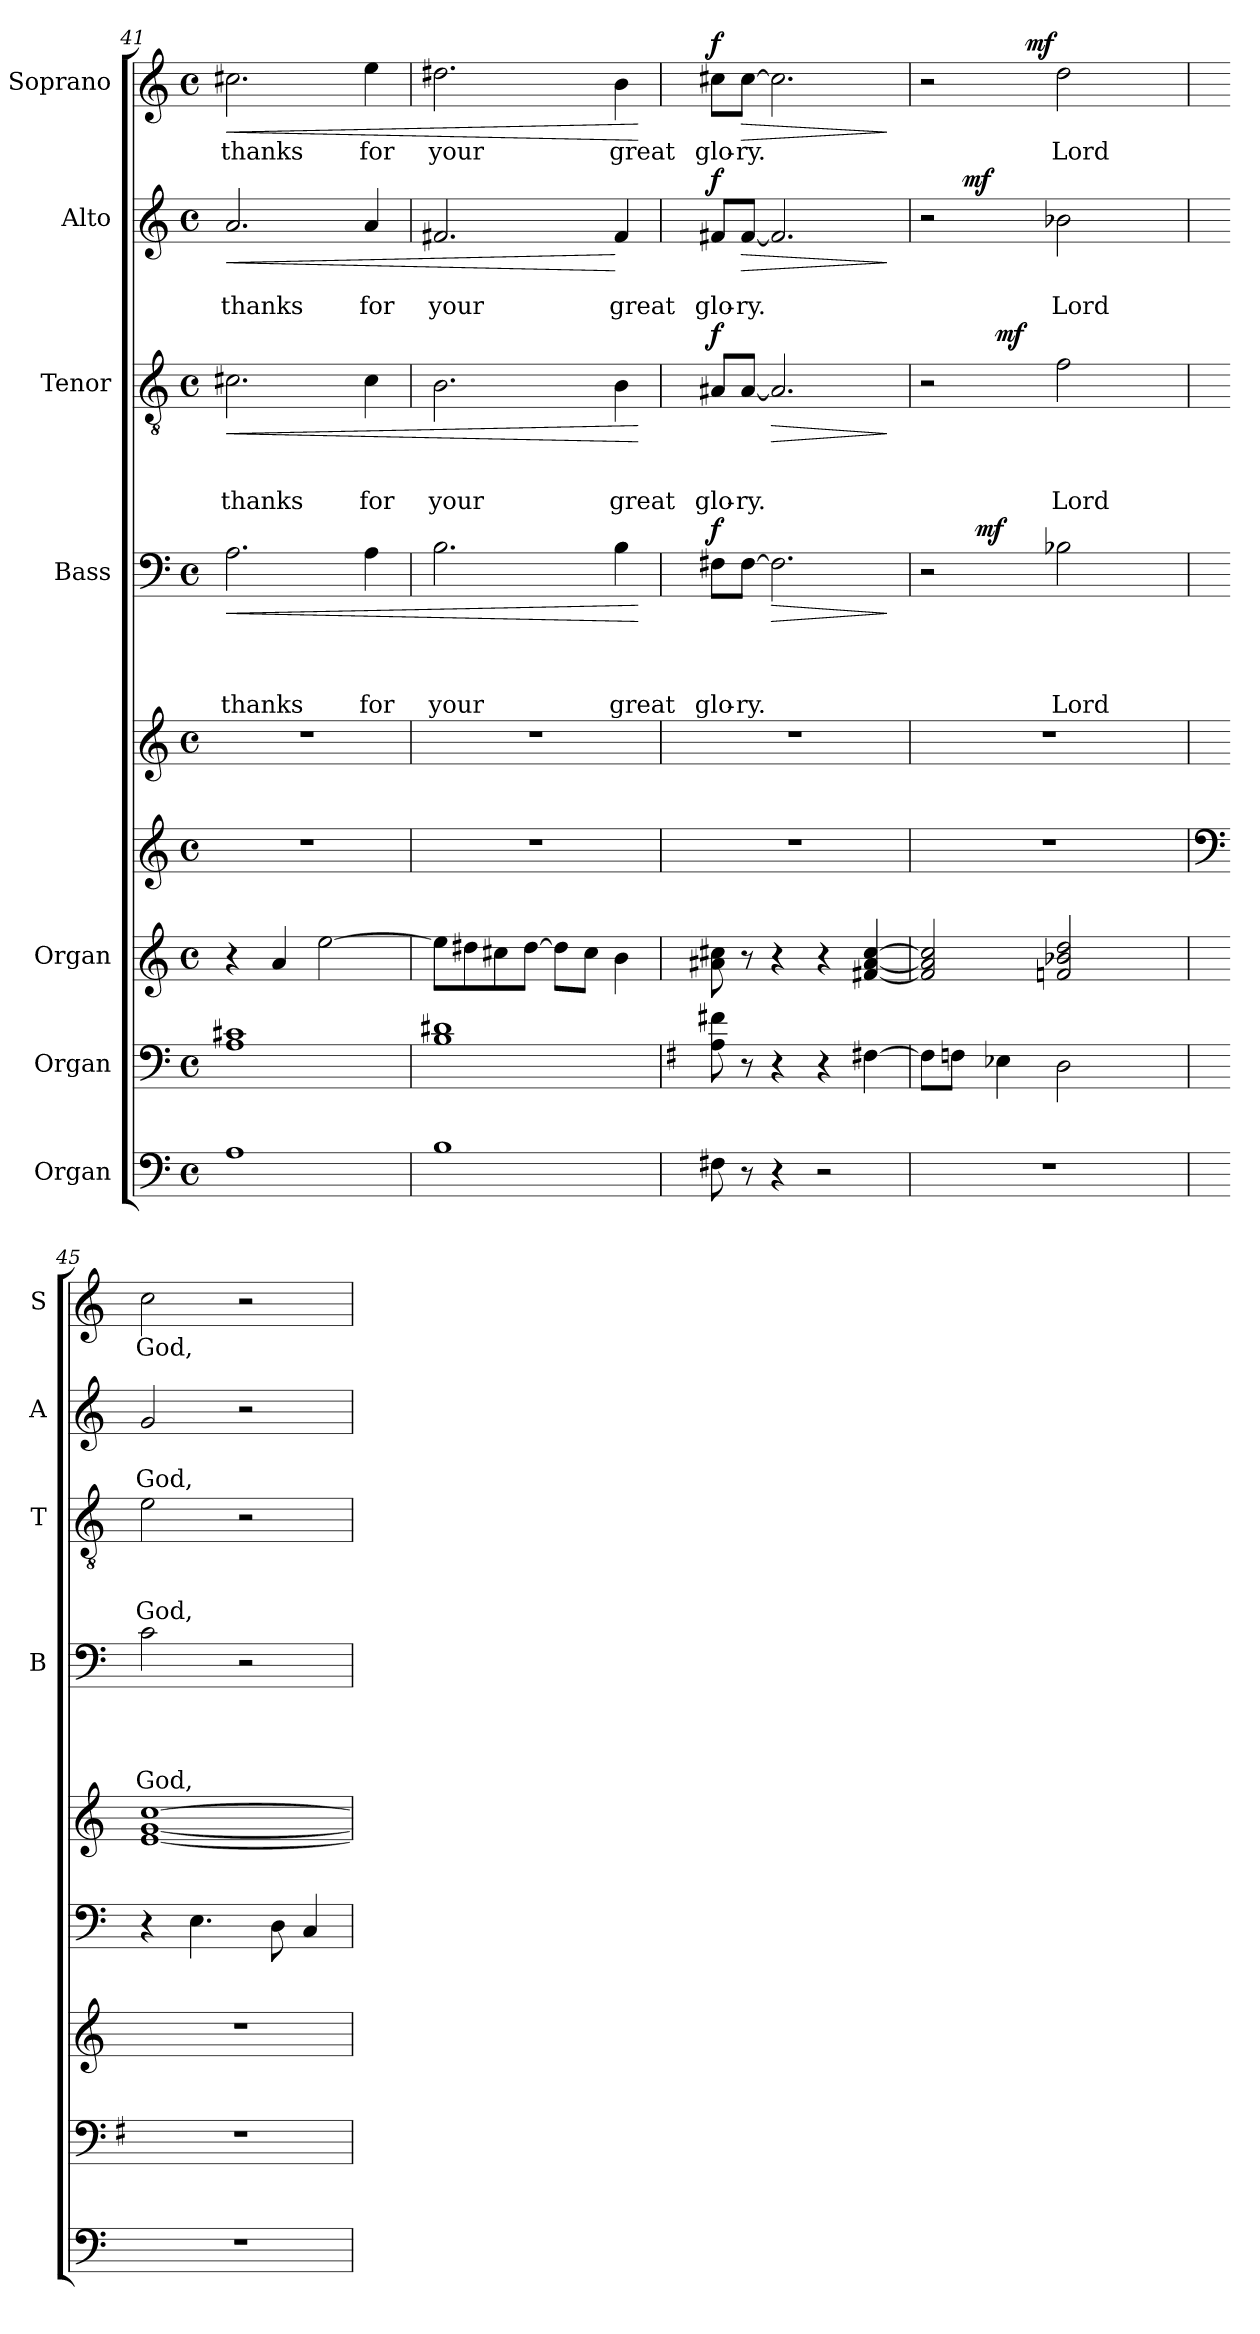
**kern	**kern	**kern	**kern	**kern	**kern	**text	**text	**text	**text	**dynam	**kern	**text	**text	**text	**dynam	**kern	**text	**text	**dynam	**kern	**text	**dynam
*part9	*part8	*part7	*part6	*part5	*part4	*part4	*part4	*part4	*part4	*part4	*part3	*part3	*part3	*part3	*part3	*part2	*part2	*part2	*part2	*part1	*part1	*part1
*staff9	*staff8	*staff7	*staff6	*staff5	*staff4	*staff4	*staff4	*staff4	*staff4	*staff4	*staff3	*staff3	*staff3	*staff3	*staff3	*staff2	*staff2	*staff2	*staff2	*staff1	*staff1	*staff1
*I"Organ	*I"Organ	*I"Organ	*	*	*I"Bass	*	*	*	*	*	*I"Tenor	*	*	*	*	*I"Alto	*	*	*	*I"Soprano	*	*
*	*	*	*	*	*I'B	*	*	*	*	*	*I'T	*	*	*	*	*I'A	*	*	*	*I'S	*	*
*clefF4	*clefF4	*clefG2	*clefG2	*clefG2	*clefF4	*	*	*	*	*	*clefGv2	*	*	*	*	*clefG2	*	*	*	*clefG2	*	*
*k[]	*k[]	*k[]	*k[]	*k[]	*k[]	*	*	*	*	*	*k[]	*	*	*	*	*k[]	*	*	*	*k[]	*	*
*C:	*C:	*C:	*C:	*C:	*C:	*	*	*	*	*	*C:	*	*	*	*	*C:	*	*	*	*C:	*	*
*M4/4	*M4/4	*M4/4	*M4/4	*M4/4	*M4/4	*	*	*	*	*	*M4/4	*	*	*	*	*M4/4	*	*	*	*M4/4	*	*
*met(c)	*met(c)	*met(c)	*met(c)	*met(c)	*met(c)	*	*	*	*	*	*met(c)	*	*	*	*	*met(c)	*	*	*	*met(c)	*	*
=41	=41	=41	=41	=41	=41	=41	=41	=41	=41	=41	=41	=41	=41	=41	=41	=41	=41	=41	=41	=41	=41	=41
!	!	!	!	!	!	!	!	!	!LO:LY:b	!LO:HP:b	!	!	!	!LO:LY:b	!LO:HP:b	!	!	!LO:LY:b	!LO:HP:b	!	!LO:LY:b	!LO:HP:b
1A	1A 1c#X	4r	1r	1r	2.A\	.	.	.	thanks	<	2.c#X\	.	.	thanks	<	2.a/	.	thanks	<	2.cc#X\	thanks	<
.	.	4a/	.	.	.	.	.	.	.	.	.	.	.	.	.	.	.	.	.	.	.	.
.	.	[>2ee\	.	.	.	.	.	.	.	.	.	.	.	.	.	.	.	.	.	.	.	.
!	!	!	!	!	!	!	!	!	!LO:LY:b	!	!	!	!	!LO:LY:b	!	!	!	!LO:LY:b	!	!	!LO:LY:b	!
.	.	.	.	.	4A\	.	.	.	for	.	4c#\	.	.	for	.	4a/	.	for	.	4ee\	for	.
=42	=42	=42	=42	=42	=42	=42	=42	=42	=42	=42	=42	=42	=42	=42	=42	=42	=42	=42	=42	=42	=42	=42
!	!	!	!	!	!	!	!	!	!LO:LY:b	!	!	!	!	!LO:LY:b	!	!	!	!LO:LY:b	!	!	!LO:LY:b	!
1B	1B 1d#X	8ee\L]	1r	1r	2.B\	.	.	.	your	.	2.B\	.	.	your	.	2.f#X/	.	your	.	2.dd#X\	your	.
.	.	8dd#X\	.	.	.	.	.	.	.	.	.	.	.	.	.	.	.	.	.	.	.	.
.	.	8cc#X\	.	.	.	.	.	.	.	.	.	.	.	.	.	.	.	.	.	.	.	.
.	.	[>8dd#\J	.	.	.	.	.	.	.	.	.	.	.	.	.	.	.	.	.	.	.	.
.	.	8dd#\L]	.	.	.	.	.	.	.	.	.	.	.	.	.	.	.	.	.	.	.	.
.	.	8cc#\J	.	.	.	.	.	.	.	.	.	.	.	.	.	.	.	.	.	.	.	.
!	!	!	!	!	!	!	!	!	!LO:LY:b	!	!	!	!	!LO:LY:b	!	!	!	!LO:LY:b	!	!	!LO:LY:b	!
.	.	4b\	.	.	4B\	.	.	.	great	.	4B\	.	.	great	.	4f#/	.	great	[	4b\	great	.
.	.	.	.	.	.	.	.	.	.	[	.	.	.	.	[	.	.	.	.	.	.	[
=43	=43	=43	=43	=43	=43	=43	=43	=43	=43	=43	=43	=43	=43	=43	=43	=43	=43	=43	=43	=43	=43	=43
*	*k[f#]	*	*	*	*	*	*	*	*	*	*	*	*	*	*	*	*	*	*	*	*	*
*	*G:	*	*	*	*	*	*	*	*	*	*	*	*	*	*	*	*	*	*	*	*	*
!	!	!	!	!	!	!	!	!	!LO:LY:b	!LO:DY:b	!	!	!	!LO:LY:b	!LO:DY:b	!	!	!LO:LY:b	!LO:DY:b	!	!LO:LY:b	!LO:DY:a
8F#X\	8A\ 8f#X\	8a#X\ 8cc#X\	1r	1r	8F#X\L	.	.	.	glo-	f	8A#X/L	.	.	glo-	f	8f#X/L	.	glo-	f	8cc#X\L	glo-	f
!	!	!	!	!	!	!	!	!	!LO:LY:b:rj	!	!	!	!	!LO:LY:b:rj	!	!	!	!LO:LY:b:rj	!LO:HP:b	!	!LO:LY:b:rj	!LO:HP:b
8r	8r	8r	.	.	[>8F#\J	.	.	.	-ry.	.	[<8A#/J	.	.	-ry.	.	[<8f#/J	.	-ry.	>	[>8cc#\J	-ry.	>
!	!	!	!	!	!	!	!	!	!	!LO:HP:b	!	!	!	!	!LO:HP:b	!	!	!	!	!	!	!
4r	4r	4r	.	.	2.F#\]	.	.	.	.	>	2.A#/]	.	.	.	>	2.f#/]	.	.	.	2.cc#\]	.	.
2r	4r	4r	.	.	.	.	.	.	.	.	.	.	.	.	.	.	.	.	.	.	.	.
.	[>4F#X\	[<4f#X/ [<4a#/ [>4cc#/	.	.	.	.	.	.	.	.	.	.	.	.	.	.	.	.	.	.	.	.
.	.	.	.	.	.	.	.	.	.	]	.	.	.	.	]	.	.	.	]	.	.	]
=44	=44	=44	=44	=44	=44	=44	=44	=44	=44	=44	=44	=44	=44	=44	=44	=44	=44	=44	=44	=44	=44	=44
*	*	*	*	*	*^	*	*	*	*	*	*^	*	*	*	*	*^	*	*	*	*^	*	*
1r	8F#\L]	2f#/] 2a#/] 2cc#/]	1r	1r	2r	8.ryy	.	.	.	.	.	2r	4ryy	.	.	.	.	2r	8ryy	.	.	.	2r	4.ryy	.	.
.	8Fn\J	.	.	.	.	.	.	.	.	.	.	.	.	.	.	.	.	.	32ryy	.	.	.	.	.	.	.
!	!	!	!	!	!	!	!	!	!	!	!	!	!	!	!	!	!	!	!	!	!	!LO:DY:a	!	!	!	!
.	.	.	.	.	.	.	.	.	.	.	.	.	.	.	.	.	.	.	2ryy	.	.	mf	.	.	.	.
!	!	!	!	!	!	!	!	!	!	!	!LO:DY:a	!	!	!	!	!	!	!	!	!	!	!	!	!	!	!
.	.	.	.	.	.	2ryy	.	.	.	.	mf	.	.	.	.	.	.	.	.	.	.	.	.	.	.	.
!	!	!	!	!	!	!	!	!	!	!	!	!	!	!	!	!	!LO:DY:a	!	!	!	!	!	!	!	!	!
.	4E-X\	.	.	.	.	.	.	.	.	.	.	.	2.ryy	.	.	.	mf	.	.	.	.	.	.	.	.	.
!	!	!	!	!	!	!	!	!	!	!	!	!	!	!	!	!	!	!	!	!	!	!	!	!	!	!LO:DY:a
.	.	.	.	.	.	.	.	.	.	.	.	.	.	.	.	.	.	.	.	.	.	.	.	2ryy	.	mf
!	!	!	!	!	!	!	!	!	!	!LO:LY:b	!	!	!	!	!	!LO:LY:b	!	!	!	!	!LO:LY:b	!	!	!	!LO:LY:b	!
.	2D\	2fn/ 2b-X/ 2dd/	.	.	2B-X\	.	.	.	.	Lord	.	2f\	.	.	.	Lord	.	2b-X\	.	.	Lord	.	2dd\	.	Lord	.
.	.	.	.	.	.	.	.	.	.	.	.	.	.	.	.	.	.	.	4ryy	.	.	.	.	.	.	.
.	.	.	.	.	.	4ryy	.	.	.	.	.	.	.	.	.	.	.	.	.	.	.	.	.	.	.	.
.	.	.	.	.	.	.	.	.	.	.	.	.	.	.	.	.	.	.	.	.	.	.	.	8ryy	.	.
.	.	.	.	.	.	.	.	.	.	.	.	.	.	.	.	.	.	.	16.ryy	.	.	.	.	.	.	.
.	.	.	.	.	.	16ryy	.	.	.	.	.	.	.	.	.	.	.	.	.	.	.	.	.	.	.	.
*	*	*	*	*	*v	*v	*	*	*	*	*	*	*	*	*	*	*	*v	*v	*	*	*	*v	*v	*	*
*	*	*	*	*	*	*	*	*	*	*	*v	*v	*	*	*	*	*	*	*	*	*	*	*
!!LO:LB:g=z
=45	=45	=45	=45	=45	=45	=45	=45	=45	=45	=45	=45	=45	=45	=45	=45	=45	=45	=45	=45	=45	=45	=45
*	*	*	*clefF4	*	*	*	*	*	*	*	*	*	*	*	*	*	*	*	*	*	*	*
*	*	*	*	*	*^	*	*	*	*	*	*^	*	*	*	*	*^	*	*	*	*^	*	*
!	!	!	!	!	!	!	!	!	!	!LO:LY:b	!	!	!	!	!	!LO:LY:b	!	!	!	!	!LO:LY:b	!	!	!	!LO:LY:b	!
*	*	*	*	*	*v	*v	*	*	*	*	*	*	*	*	*	*	*	*v	*v	*	*	*	*v	*v	*	*
*	*	*	*	*	*	*	*	*	*	*	*v	*v	*	*	*	*	*	*	*	*	*	*	*
1r	1r	1r	4r	[<1e [<1g [>1cc	2c\	.	.	.	God,	.	2e\	.	.	God,	.	2g/	.	God,	.	2cc\	God,	.
.	.	.	4.E\	.	.	.	.	.	.	.	.	.	.	.	.	.	.	.	.	.	.	.
.	.	.	.	.	2r	.	.	.	.	.	2r	.	.	.	.	2r	.	.	.	2r	.	.
.	.	.	8D\	.	.	.	.	.	.	.	.	.	.	.	.	.	.	.	.	.	.	.
.	.	.	4C/	.	.	.	.	.	.	.	.	.	.	.	.	.	.	.	.	.	.	.
=	=	=	=	=	=	=	=	=	=	=	=	=	=	=	=	=	=	=	=	=	=	=
*-	*-	*-	*-	*-	*-	*-	*-	*-	*-	*-	*-	*-	*-	*-	*-	*-	*-	*-	*-	*-	*-	*-
